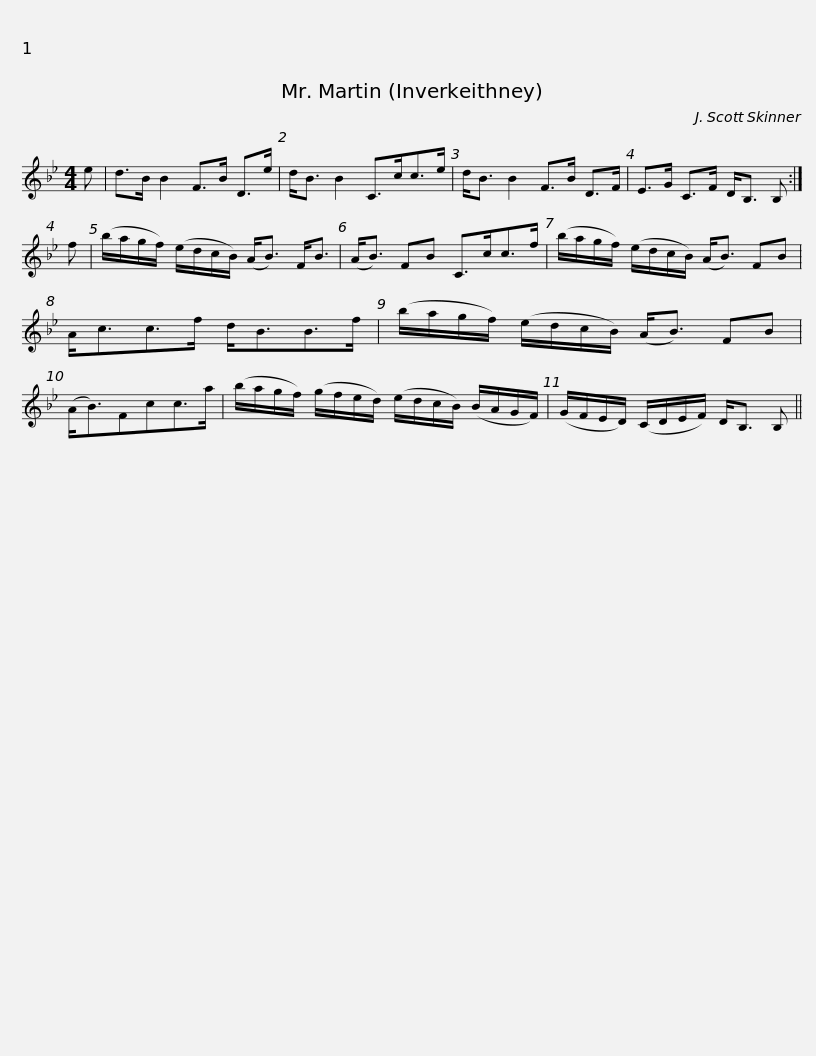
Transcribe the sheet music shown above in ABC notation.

X:1
L:1/8
M:4/4
I:linebreak $
K:Bb
V:1 treble
V:1
 e | d>B B2 F>B D>e | d<B B2 C>cc>e | d<B B2 F>B D>F | E>G C>F D<B, B, :| %5
 f |$ (b/a/g/f/) (e/d/c/B/) (A<B) F<B | (A<B) FB C>cc>f | (b/a/g/f/) (e/d/c/B/) (A<B) FB | A<cc>f d<BB>f |$ %10
 (b/a/g/f/) (e/d/c/B/) (A<B) FB | (A<B)Fcc>a | (b/a/g/f/) (g/f/e/d/) (e/d/c/B/) (B/A/G/F/) |$ (G/F/E/D/) (C/D/E/F/) D<B, B, || %14
